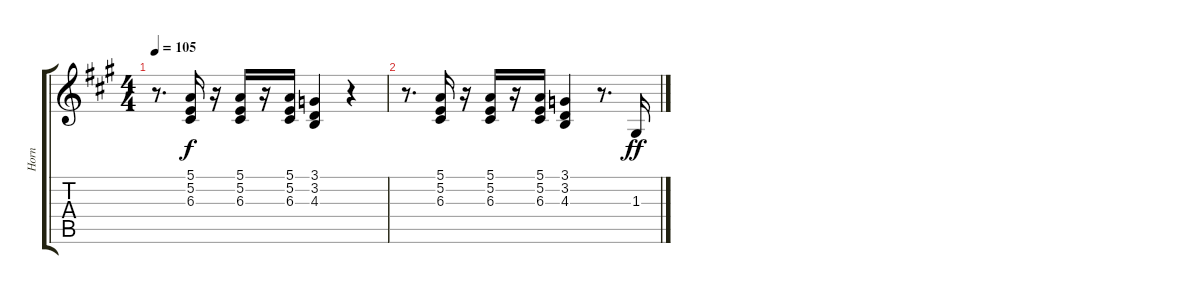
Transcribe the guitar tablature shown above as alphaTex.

\track ("Horn" "Horn") {instrument brasssection}
\staff {score tabs}
\tuning (E4 B3 G3 D3 A2 E2) {hide}
\ts (4 4)
\tempo 105
\clef g2
\ks a
r.8{d dy f} (5.1 5.2 6.3).16 r.16 (5.1 5.2 6.3).16 r.16 (5.1 5.2 6.3).16 (3.1 3.2 4.3).4 r.4 |
r.8{d} (5.1 5.2 6.3).16 r.16 (5.1 5.2 6.3).16 r.16 (5.1 5.2 6.3).16 (3.1 3.2 4.3).4 r.8{d} 1.3.16{dy ff}
